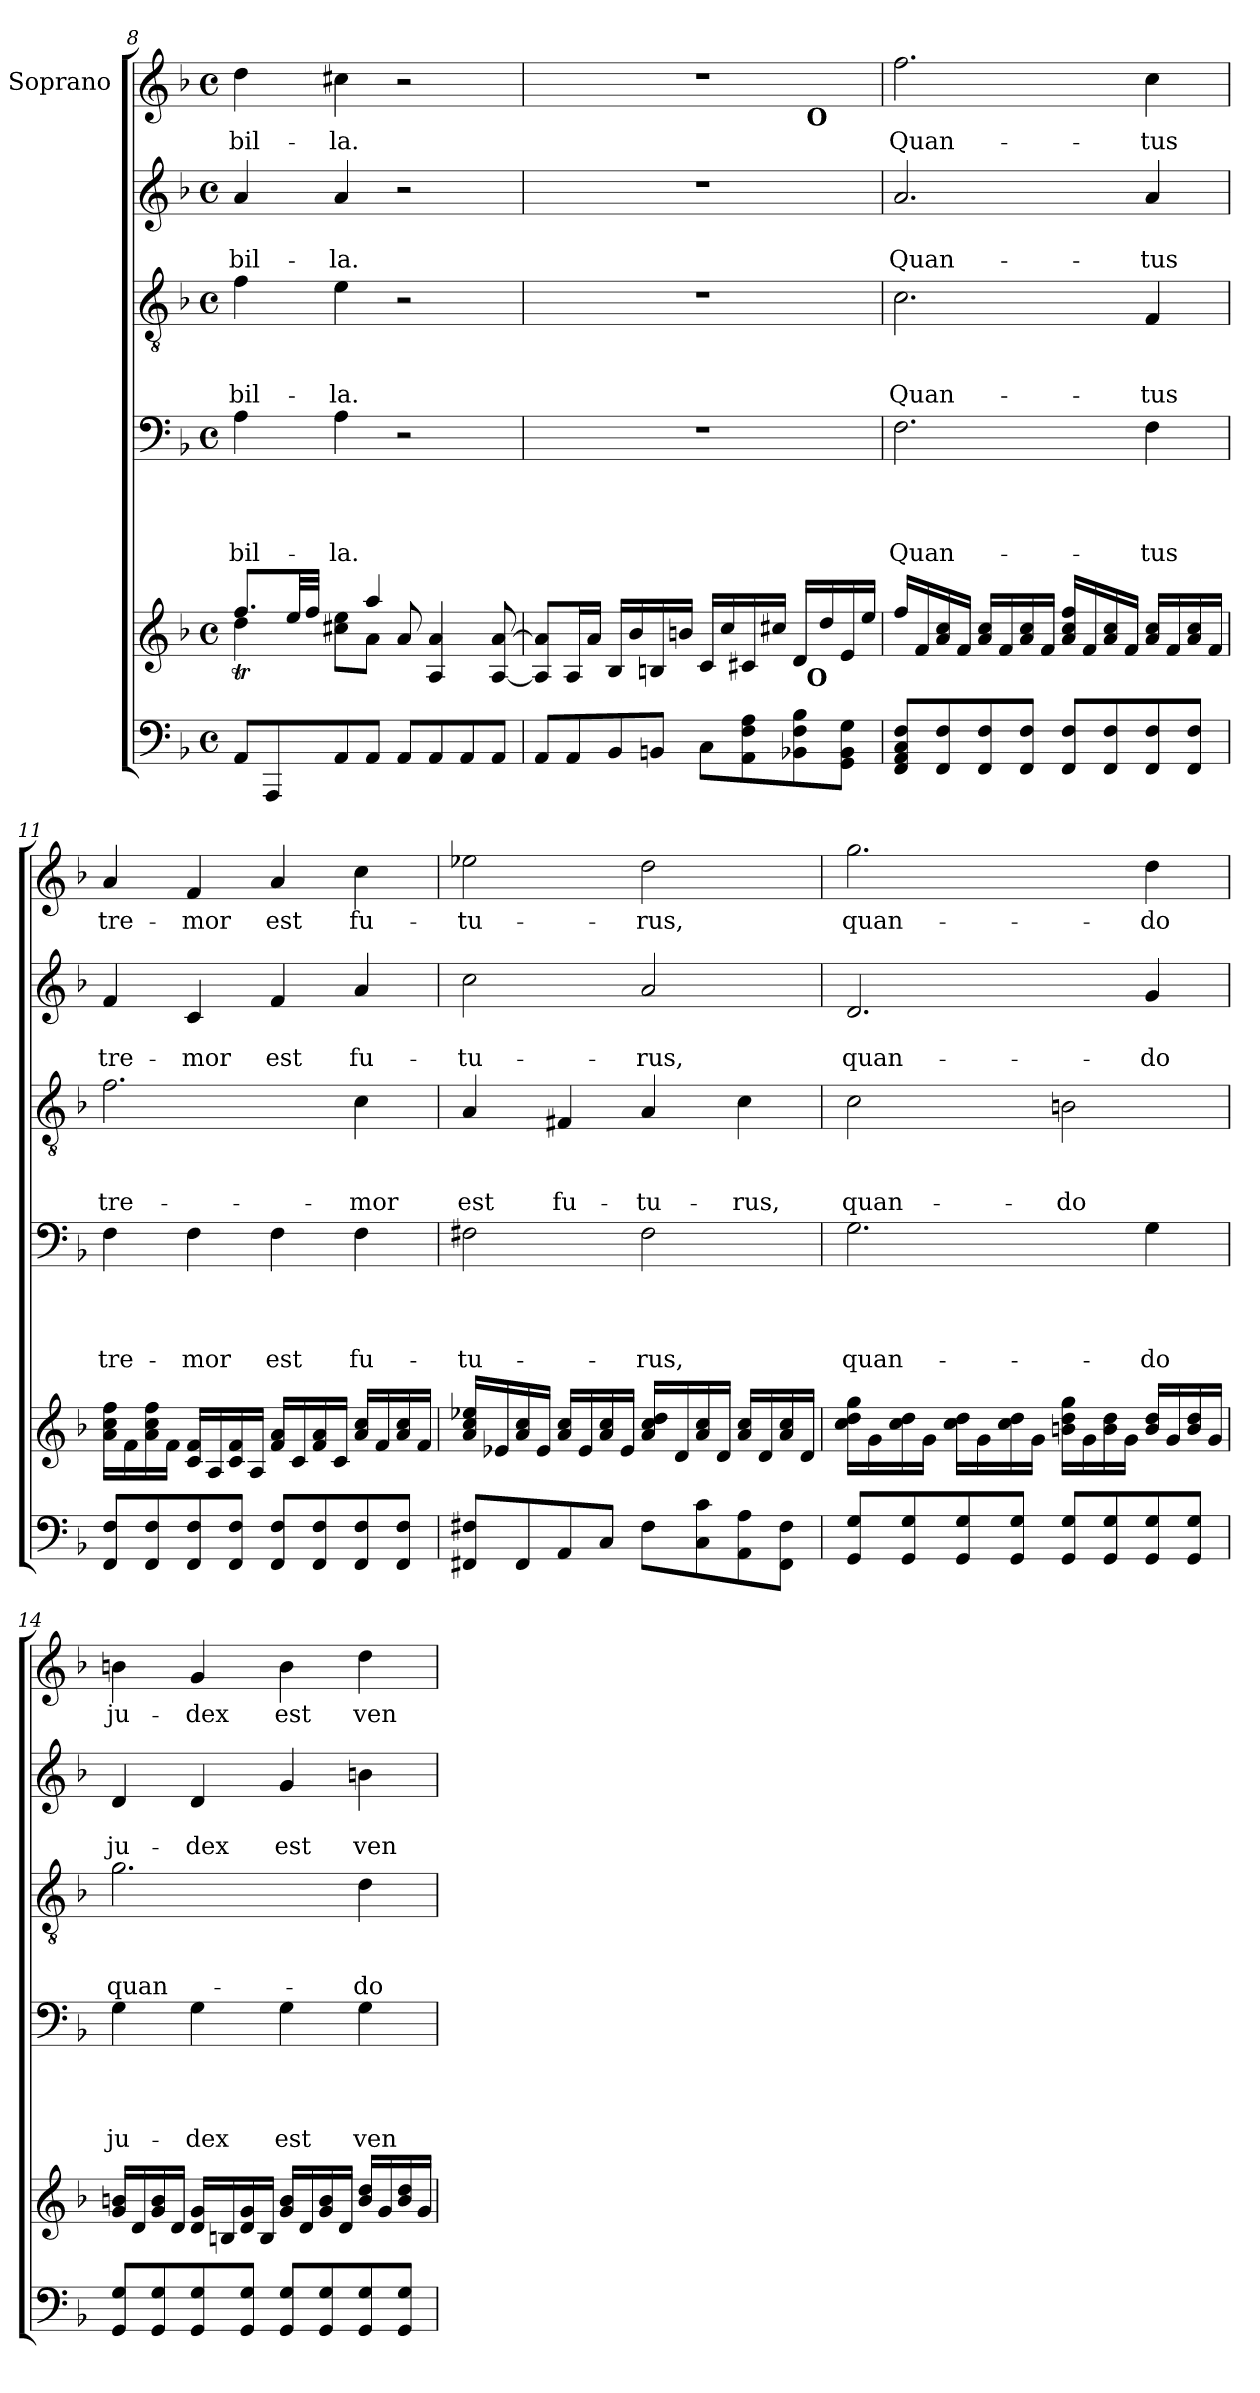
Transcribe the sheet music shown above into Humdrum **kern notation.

**kern	**kern	**kern	**text	**text	**text	**text	**kern	**text	**text	**text	**kern	**text	**text	**kern	**text
*part6	*part5	*part4	*part4	*part4	*part4	*part4	*part3	*part3	*part3	*part3	*part2	*part2	*part2	*part1	*part1
*staff6	*staff5	*staff4	*staff4	*staff4	*staff4	*staff4	*staff3	*staff3	*staff3	*staff3	*staff2	*staff2	*staff2	*staff1	*staff1
*	*	*	*	*	*	*	*	*	*	*	*	*	*	*I"Soprano	*
!!LO:LB:g=z
*clefF4	*clefG2	*clefF4	*	*	*	*	*clefGv2	*	*	*	*clefG2	*	*	*clefG2	*
*k[b-]	*k[b-]	*k[b-]	*	*	*	*	*k[b-]	*	*	*	*k[b-]	*	*	*k[b-]	*
*F:	*F:	*F:	*	*	*	*	*F:	*	*	*	*F:	*	*	*F:	*
*M4/4	*M4/4	*M4/4	*	*	*	*	*M4/4	*	*	*	*M4/4	*	*	*M4/4	*
*met(c)	*met(c)	*met(c)	*	*	*	*	*met(c)	*	*	*	*met(c)	*	*	*met(c)	*
=8	=8	=8	=8	=8	=8	=8	=8	=8	=8	=8	=8	=8	=8	=8	=8
*	*^	*	*	*	*	*	*	*	*	*	*	*	*	*	*
!	!	!	!	!	!	!	!LO:LY:b	!	!	!	!LO:LY:b	!	!	!LO:LY:b	!	!LO:LY:b
8AA/L	8.ff/L	4ddT\	4A\	.	.	.	-bil-	4f\	.	.	-bil-	4a/	.	-bil-	4dd\	-bil-
8AAA/	.	.	.	.	.	.	.	.	.	.	.	.	.	.	.	.
.	32ee/LL	.	.	.	.	.	.	.	.	.	.	.	.	.	.	.
.	32ff/JJJ	.	.	.	.	.	.	.	.	.	.	.	.	.	.	.
!	!	!	!	!	!	!	!LO:LY:b	!	!	!	!LO:LY:b	!	!	!LO:LY:b	!	!LO:LY:b
8AA/	8cc#X\ 8ee\L	8ryy	4A\	.	.	.	-la.	4e\	.	.	-la.	4a/	.	-la.	4cc#X\	-la.
8AA/J	8a\J	4aa/	.	.	.	.	.	.	.	.	.	.	.	.	.	.
8AA/L	8a/	.	2r	.	.	.	.	2r	.	.	.	2r	.	.	2r	.
8AA/	4A/ 4a/	4.ryy	.	.	.	.	.	.	.	.	.	.	.	.	.	.
8AA/	.	.	.	.	.	.	.	.	.	.	.	.	.	.	.	.
8AA/J	[<8A/ [<8a/	.	.	.	.	.	.	.	.	.	.	.	.	.	.	.
=9	=9	=9	=9	=9	=9	=9	=9	=9	=9	=9	=9	=9	=9	=9	=9	=9
*	*	*	*	*	*	*	*	*	*	*	*	*	*	*	*^	*
8AA/L	8A/] 8a/]L	2ryy	1r	.	.	.	.	1r	.	.	.	1r	.	.	1r	2ryy	.
8AA/	16A/L	.	.	.	.	.	.	.	.	.	.	.	.	.	.	.	.
.	16a/JJ	.	.	.	.	.	.	.	.	.	.	.	.	.	.	.	.
8BB-/	16B-/LL	.	.	.	.	.	.	.	.	.	.	.	.	.	.	.	.
.	16b-/	.	.	.	.	.	.	.	.	.	.	.	.	.	.	.	.
8BBn/J	16Bn/	.	.	.	.	.	.	.	.	.	.	.	.	.	.	.	.
.	16bn/JJ	.	.	.	.	.	.	.	.	.	.	.	.	.	.	.	.
8C\L	16c/LL	4ryy	.	.	.	.	.	.	.	.	.	.	.	.	.	4ryy	.
.	16cc/	.	.	.	.	.	.	.	.	.	.	.	.	.	.	.	.
8AA\ 8F\ 8A\	16c#X/	.	.	.	.	.	.	.	.	.	.	.	.	.	.	.	.
.	16cc#X/JJ	.	.	.	.	.	.	.	.	.	.	.	.	.	.	.	.
8BB-X\ 8F\ 8B-\	16d/LL	32ryy	.	.	.	.	.	.	.	.	.	.	.	.	.	32ryy	.
!	!	!	!	!	!	!	!	!	!	!	!	!	!	!	!	!LO:TX:b:B:t=O	!
!	!	!LO:TX:b:B:t=O	!	!	!	!	!	!	!	!	!	!	!	!	!	!	!
.	.	8..ryy	.	.	.	.	.	.	.	.	.	.	.	.	.	8..ryy	.
.	16dd/	.	.	.	.	.	.	.	.	.	.	.	.	.	.	.	.
8GG\ 8BB-\ 8G\J	16e/	.	.	.	.	.	.	.	.	.	.	.	.	.	.	.	.
.	16ee/JJ	.	.	.	.	.	.	.	.	.	.	.	.	.	.	.	.
=10	=10	=10	=10	=10	=10	=10	=10	=10	=10	=10	=10	=10	=10	=10	=10	=10	=10
!	!	!	!	!	!	!	!LO:LY:b	!	!	!	!LO:LY:b	!	!	!LO:LY:b	!	!	!LO:LY:b
*	*v	*v	*	*	*	*	*	*	*	*	*	*	*	*	*v	*v	*
8FF/ 8AA/ 8C/ 8F/L	16ff/LL	2.F\	.	.	.	Quan-	2.c\	.	.	Quan-	2.a/	.	Quan-	2.ff\	Quan-
.	16f/	.	.	.	.	.	.	.	.	.	.	.	.	.	.
8FF/ 8F/	16a/ 16cc/	.	.	.	.	.	.	.	.	.	.	.	.	.	.
.	16f/JJ	.	.	.	.	.	.	.	.	.	.	.	.	.	.
8FF/ 8F/	16a/ 16cc/LL	.	.	.	.	.	.	.	.	.	.	.	.	.	.
.	16f/	.	.	.	.	.	.	.	.	.	.	.	.	.	.
8FF/ 8F/J	16a/ 16cc/	.	.	.	.	.	.	.	.	.	.	.	.	.	.
.	16f/JJ	.	.	.	.	.	.	.	.	.	.	.	.	.	.
8FF/ 8F/L	16a/ 16cc/ 16ff/LL	.	.	.	.	.	.	.	.	.	.	.	.	.	.
.	16f/	.	.	.	.	.	.	.	.	.	.	.	.	.	.
8FF/ 8F/	16a/ 16cc/	.	.	.	.	.	.	.	.	.	.	.	.	.	.
.	16f/JJ	.	.	.	.	.	.	.	.	.	.	.	.	.	.
!	!	!	!	!	!	!LO:LY:b	!	!	!	!LO:LY:b	!	!	!LO:LY:b	!	!LO:LY:b
8FF/ 8F/	16a/ 16cc/LL	4F\	.	.	.	-tus	4F/	.	.	-tus	4a/	.	-tus	4cc\	-tus
.	16f/	.	.	.	.	.	.	.	.	.	.	.	.	.	.
8FF/ 8F/J	16a/ 16cc/	.	.	.	.	.	.	.	.	.	.	.	.	.	.
.	16f/JJ	.	.	.	.	.	.	.	.	.	.	.	.	.	.
!!LO:PB:g=z
=11	=11	=11	=11	=11	=11	=11	=11	=11	=11	=11	=11	=11	=11	=11	=11
!	!	!	!	!	!	!LO:LY:b	!	!	!	!LO:LY:b	!	!	!LO:LY:b	!	!LO:LY:b
8FF/ 8F/L	16a\ 16cc\ 16ff\LL	4F\	.	.	.	tre-	2.f\	.	.	tre-	4f/	.	tre-	4a/	tre-
.	16f\	.	.	.	.	.	.	.	.	.	.	.	.	.	.
8FF/ 8F/	16a\ 16cc\ 16ff\	.	.	.	.	.	.	.	.	.	.	.	.	.	.
.	16f\JJ	.	.	.	.	.	.	.	.	.	.	.	.	.	.
!	!	!	!	!	!	!LO:LY:b	!	!	!	!	!	!	!LO:LY:b	!	!LO:LY:b
8FF/ 8F/	16c/ 16f/LL	4F\	.	.	.	-mor	.	.	.	.	4c/	.	-mor	4f/	-mor
.	16A/	.	.	.	.	.	.	.	.	.	.	.	.	.	.
8FF/ 8F/J	16c/ 16f/	.	.	.	.	.	.	.	.	.	.	.	.	.	.
.	16A/JJ	.	.	.	.	.	.	.	.	.	.	.	.	.	.
!	!	!	!	!	!	!LO:LY:b	!	!	!	!	!	!	!LO:LY:b	!	!LO:LY:b
8FF/ 8F/L	16f/ 16a/LL	4F\	.	.	.	est	.	.	.	.	4f/	.	est	4a/	est
.	16c/	.	.	.	.	.	.	.	.	.	.	.	.	.	.
8FF/ 8F/	16f/ 16a/	.	.	.	.	.	.	.	.	.	.	.	.	.	.
.	16c/JJ	.	.	.	.	.	.	.	.	.	.	.	.	.	.
!	!	!	!	!	!	!LO:LY:b	!	!	!	!LO:LY:b	!	!	!LO:LY:b	!	!LO:LY:b
8FF/ 8F/	16a/ 16cc/LL	4F\	.	.	.	fu-	4c\	.	.	-mor	4a/	.	fu-	4cc\	fu-
.	16f/	.	.	.	.	.	.	.	.	.	.	.	.	.	.
8FF/ 8F/J	16a/ 16cc/	.	.	.	.	.	.	.	.	.	.	.	.	.	.
.	16f/JJ	.	.	.	.	.	.	.	.	.	.	.	.	.	.
=12	=12	=12	=12	=12	=12	=12	=12	=12	=12	=12	=12	=12	=12	=12	=12
!	!	!	!	!	!	!LO:LY:b	!	!	!	!LO:LY:b	!	!	!LO:LY:b	!	!LO:LY:b
8FF#X/ 8F#X/L	16a/ 16cc/ 16ee-X/LL	2F#X\	.	.	.	-tu-	4A/	.	.	est	2cc\	.	-tu-	2ee-X\	-tu-
.	16e-X/	.	.	.	.	.	.	.	.	.	.	.	.	.	.
8FF#/	16a/ 16cc/	.	.	.	.	.	.	.	.	.	.	.	.	.	.
.	16e-/JJ	.	.	.	.	.	.	.	.	.	.	.	.	.	.
!	!	!	!	!	!	!	!	!	!	!LO:LY:b	!	!	!	!	!
8AA/	16a/ 16cc/LL	.	.	.	.	.	4F#X/	.	.	fu-	.	.	.	.	.
.	16e-/	.	.	.	.	.	.	.	.	.	.	.	.	.	.
8C/J	16a/ 16cc/	.	.	.	.	.	.	.	.	.	.	.	.	.	.
.	16e-/JJ	.	.	.	.	.	.	.	.	.	.	.	.	.	.
!	!	!	!	!	!	!LO:LY:b	!	!	!	!LO:LY:b	!	!	!LO:LY:b	!	!LO:LY:b
8F#\L	16a/ 16cc/ 16dd/LL	2F#\	.	.	.	-rus,	4A/	.	.	-tu-	2a/	.	-rus,	2dd\	-rus,
.	16d/	.	.	.	.	.	.	.	.	.	.	.	.	.	.
8C\ 8c\	16a/ 16cc/	.	.	.	.	.	.	.	.	.	.	.	.	.	.
.	16d/JJ	.	.	.	.	.	.	.	.	.	.	.	.	.	.
!	!	!	!	!	!	!	!	!	!	!LO:LY:b	!	!	!	!	!
8AA\ 8A\	16a/ 16cc/LL	.	.	.	.	.	4c\	.	.	-rus,	.	.	.	.	.
.	16d/	.	.	.	.	.	.	.	.	.	.	.	.	.	.
8FF#\ 8F#\J	16a/ 16cc/	.	.	.	.	.	.	.	.	.	.	.	.	.	.
.	16d/JJ	.	.	.	.	.	.	.	.	.	.	.	.	.	.
=13	=13	=13	=13	=13	=13	=13	=13	=13	=13	=13	=13	=13	=13	=13	=13
!	!	!	!	!	!	!LO:LY:b	!	!	!	!LO:LY:b	!	!	!LO:LY:b	!	!LO:LY:b
8GG/ 8G/L	16cc\ 16dd\ 16gg\LL	2.G\	.	.	.	quan-	2c\	.	.	quan-	2.d/	.	quan-	2.gg\	quan-
.	16g\	.	.	.	.	.	.	.	.	.	.	.	.	.	.
8GG/ 8G/	16cc\ 16dd\	.	.	.	.	.	.	.	.	.	.	.	.	.	.
.	16g\JJ	.	.	.	.	.	.	.	.	.	.	.	.	.	.
8GG/ 8G/	16cc\ 16dd\LL	.	.	.	.	.	.	.	.	.	.	.	.	.	.
.	16g\	.	.	.	.	.	.	.	.	.	.	.	.	.	.
8GG/ 8G/J	16cc\ 16dd\	.	.	.	.	.	.	.	.	.	.	.	.	.	.
.	16g\JJ	.	.	.	.	.	.	.	.	.	.	.	.	.	.
!	!	!	!	!	!	!	!	!	!	!LO:LY:b	!	!	!	!	!
8GG/ 8G/L	16bn\ 16dd\ 16gg\LL	.	.	.	.	.	2Bn\	.	.	-do	.	.	.	.	.
.	16g\	.	.	.	.	.	.	.	.	.	.	.	.	.	.
8GG/ 8G/	16b\ 16dd\	.	.	.	.	.	.	.	.	.	.	.	.	.	.
.	16g\JJ	.	.	.	.	.	.	.	.	.	.	.	.	.	.
!	!	!	!	!	!	!LO:LY:b	!	!	!	!	!	!	!LO:LY:b	!	!LO:LY:b
8GG/ 8G/	16b/ 16dd/LL	4G\	.	.	.	-do	.	.	.	.	4g/	.	-do	4dd\	-do
.	16g/	.	.	.	.	.	.	.	.	.	.	.	.	.	.
8GG/ 8G/J	16b/ 16dd/	.	.	.	.	.	.	.	.	.	.	.	.	.	.
.	16g/JJ	.	.	.	.	.	.	.	.	.	.	.	.	.	.
!!LO:LB:g=z
=14	=14	=14	=14	=14	=14	=14	=14	=14	=14	=14	=14	=14	=14	=14	=14
!	!	!	!	!	!	!LO:LY:b	!	!	!	!LO:LY:b	!	!	!LO:LY:b	!	!LO:LY:b
8GG/ 8G/L	16g/ 16bn/LL	4G\	.	.	.	ju-	2.g\	.	.	quan-	4d/	.	ju-	4bn\	ju-
.	16d/	.	.	.	.	.	.	.	.	.	.	.	.	.	.
8GG/ 8G/	16g/ 16b/	.	.	.	.	.	.	.	.	.	.	.	.	.	.
.	16d/JJ	.	.	.	.	.	.	.	.	.	.	.	.	.	.
!	!	!	!	!	!	!LO:LY:b	!	!	!	!	!	!	!LO:LY:b	!	!LO:LY:b
8GG/ 8G/	16d/ 16g/LL	4G\	.	.	.	-dex	.	.	.	.	4d/	.	-dex	4g/	-dex
.	16Bn/	.	.	.	.	.	.	.	.	.	.	.	.	.	.
8GG/ 8G/J	16d/ 16g/	.	.	.	.	.	.	.	.	.	.	.	.	.	.
.	16B/JJ	.	.	.	.	.	.	.	.	.	.	.	.	.	.
!	!	!	!	!	!	!LO:LY:b	!	!	!	!	!	!	!LO:LY:b	!	!LO:LY:b
8GG/ 8G/L	16g/ 16b/LL	4G\	.	.	.	est	.	.	.	.	4g/	.	est	4b\	est
.	16d/	.	.	.	.	.	.	.	.	.	.	.	.	.	.
8GG/ 8G/	16g/ 16b/	.	.	.	.	.	.	.	.	.	.	.	.	.	.
.	16d/JJ	.	.	.	.	.	.	.	.	.	.	.	.	.	.
!	!	!	!	!	!	!LO:LY:b	!	!	!	!LO:LY:b	!	!	!LO:LY:b	!	!LO:LY:b
8GG/ 8G/	16b/ 16dd/LL	4G\	.	.	.	ven-	4d\	.	.	-do	4bn\	.	ven-	4dd\	ven-
.	16g/	.	.	.	.	.	.	.	.	.	.	.	.	.	.
8GG/ 8G/J	16b/ 16dd/	.	.	.	.	.	.	.	.	.	.	.	.	.	.
.	16g/JJ	.	.	.	.	.	.	.	.	.	.	.	.	.	.
=	=	=	=	=	=	=	=	=	=	=	=	=	=	=	=
*-	*-	*-	*-	*-	*-	*-	*-	*-	*-	*-	*-	*-	*-	*-	*-
